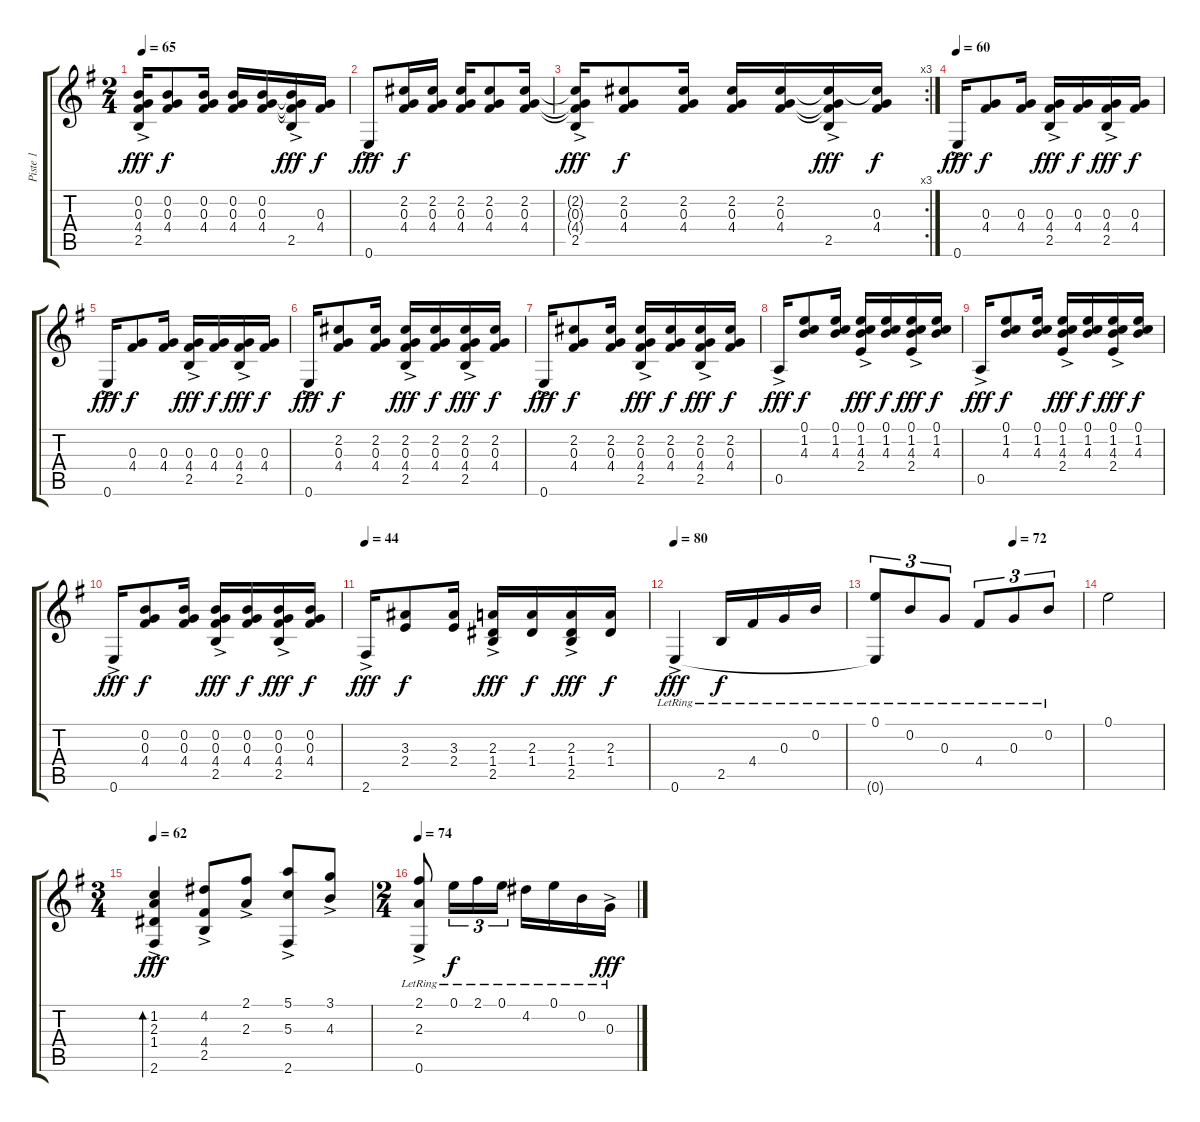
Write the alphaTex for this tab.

\track ("Piste 1" "Piste 1") {instrument acousticguitarsteel}
\staff {score tabs}
\tuning (E4 B3 G3 D3 A2 E2) {hide}
\ts (2 4)
\tempo 65
\clef g2
\ks eminor
(0.2{t} 0.3{t} 4.4{t} 2.5{ac}).16{dy fff} (0.2 0.3 4.4).8{dy f} (0.2 0.3 4.4).16 (0.2 0.3 4.4).16 (0.2 0.3 4.4).16 (0.2{t} 0.3{t} 4.4{t} 2.5{ac}).16{dy fff} (0.3 4.4).16{dy f} |
0.6{ac}.8{dy fff} (2.2 0.3 4.4).16{dy f} (2.2 0.3 4.4).16 (2.2 0.3 4.4).16 (2.2 0.3 4.4).8 (2.2 0.3 4.4).16 |
\rc 3
(2.2{t} 0.3{t} 4.4{t} 2.5{ac}).16{dy fff} (2.2 0.3 4.4).8{dy f} (2.2 0.3 4.4).16 (2.2 0.3 4.4).16 (2.2 0.3 4.4).16 (2.2{t} 0.3{t} 4.4{t} 2.5{ac}).16{dy fff} (2.2{t} 0.3 4.4).16{dy f} |
\tempo 60
0.6{ac}.16{dy fff} (0.3 4.4).8{dy f} (0.3 4.4).16 (0.3 4.4 2.5{ac}).16{dy fff} (0.3 4.4).16{dy f} (0.3 4.4 2.5{ac}).16{dy fff} (0.3 4.4).16{dy f} |
0.6{ac}.16{dy fff} (0.3 4.4).8{dy f} (0.3 4.4).16 (0.3 4.4 2.5{ac}).16{dy fff} (0.3 4.4).16{dy f} (0.3 4.4 2.5{ac}).16{dy fff} (0.3 4.4).16{dy f} |
0.6{ac}.16{dy fff} (2.2 0.3 4.4).8{dy f} (2.2 0.3 4.4).16 (2.2 0.3 4.4 2.5{ac}).16{dy fff} (2.2 0.3 4.4).16{dy f} (2.2 0.3 4.4 2.5{ac}).16{dy fff} (2.2 0.3 4.4).16{dy f} |
0.6{ac}.16{dy fff} (2.2 0.3 4.4).8{dy f} (2.2 0.3 4.4).16 (2.2 0.3 4.4 2.5{ac}).16{dy fff} (2.2 0.3 4.4).16{dy f} (2.2 0.3 4.4 2.5{ac}).16{dy fff} (2.2 0.3 4.4).16{dy f} |
0.5{ac}.16{dy fff} (0.1 1.2 4.3).8{dy f} (0.1 1.2 4.3).16 (0.1 1.2 4.3 2.4{ac}).16{dy fff} (0.1 1.2 4.3).16{dy f} (0.1 1.2 4.3 2.4{ac}).16{dy fff} (0.1 1.2 4.3).16{dy f} |
0.5{ac}.16{dy fff} (0.1 1.2 4.3).8{dy f} (0.1 1.2 4.3).16 (0.1 1.2 4.3 2.4{ac}).16{dy fff} (0.1 1.2 4.3).16{dy f} (0.1 1.2 4.3 2.4{ac}).16{dy fff} (0.1 1.2 4.3).16{dy f} |
0.6{ac}.16{dy fff} (0.2 0.3 4.4).8{dy f} (0.2 0.3 4.4).16 (0.2 0.3 4.4 2.5{ac}).16{dy fff} (0.2 0.3 4.4).16{dy f} (0.2 0.3 4.4 2.5{ac}).16{dy fff} (0.2 0.3 4.4).16{dy f} |
\tempo 44
2.6{ac}.16{dy fff} (3.3 2.4).8{dy f} (3.3 2.4).16 (2.3 1.4 2.5{ac}).16{dy fff} (2.3 1.4).16{dy f} (2.3 1.4 2.5{ac}).16{dy fff} (2.3 1.4).16{dy f} |
\tempo 80
0.6{ac lr}.4{dy fff} 2.5{lr}.16{dy f} 4.4{lr}.16 0.3{lr}.16 0.2{lr}.16 |
\tempo (72 0.6666666666666666)
(0.1{lr} 0.6{t}).8{tu (3 2)} 0.2{lr}.8{tu (3 2)} 0.3{lr}.8{tu (3 2)} 4.4{lr}.8{tu (3 2)} 0.3{lr}.8{tu (3 2)} 0.2{lr}.8{tu (3 2)} |
0.1.2 |
\ts (3 4)
\tempo 62
(1.2{ac} 2.3 1.4 2.6).4{bd 480 dy fff} (4.2{ac} 4.4 2.5).8 (2.1{ac} 2.3).8 (5.1{ac} 5.3 2.6).8 (3.1{ac} 4.3).8 |
\ts (2 4)
\tempo 74
(2.1{ac lr} 2.3{ac lr} 0.6{ac lr}).8 0.1{lr}.16{tu (3 2) dy f} 2.1{lr}.16{tu (3 2)} 0.1{lr}.16{tu (3 2)} 4.2{lr}.16 0.1{lr}.16 0.2{lr}.16 0.3{ac lr}.16{dy fff}
